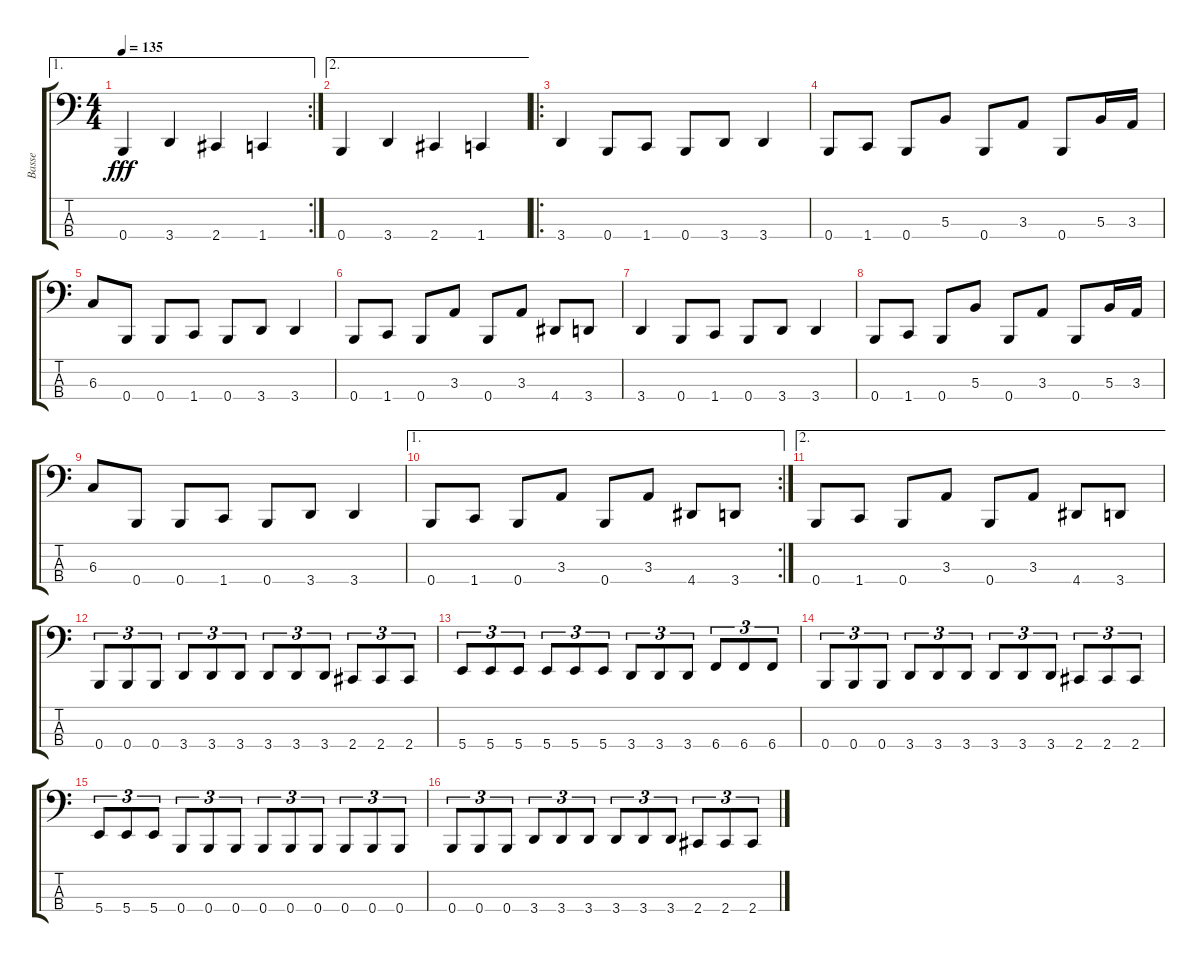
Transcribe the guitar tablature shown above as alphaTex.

\track ("Basse" "Basse") {instrument electricbassfinger}
\staff {score tabs}
\tuning (E2 B1 Gb1 B0) {hide}
\ae 1
\rc 2
\ts (4 4)
\tempo 135
\clef f4
\ks c
0.4.4{dy fff} 3.4.4 2.4.4 1.4.4 |
\ae 2
0.4.4 3.4.4 2.4.4 1.4.4 |
\ro
3.4.4 0.4.8 1.4.8 0.4.8 3.4.8 3.4.4 |
0.4.8 1.4.8 0.4.8 5.3.8 0.4.8 3.3.8 0.4.8 5.3.16 3.3.16 |
6.3.8 0.4.8 0.4.8 1.4.8 0.4.8 3.4.8 3.4.4 |
0.4.8 1.4.8 0.4.8 3.3.8 0.4.8 3.3.8 4.4.8 3.4.8 |
3.4.4 0.4.8 1.4.8 0.4.8 3.4.8 3.4.4 |
0.4.8 1.4.8 0.4.8 5.3.8 0.4.8 3.3.8 0.4.8 5.3.16 3.3.16 |
6.3.8 0.4.8 0.4.8 1.4.8 0.4.8 3.4.8 3.4.4 |
\ae 1
\rc 2
0.4.8 1.4.8 0.4.8 3.3.8 0.4.8 3.3.8 4.4.8 3.4.8 |
\ae 2
0.4.8 1.4.8 0.4.8 3.3.8 0.4.8 3.3.8 4.4.8 3.4.8 |
0.4.8{tu (3 2)} 0.4.8{tu (3 2)} 0.4.8{tu (3 2)} 3.4.8{tu (3 2)} 3.4.8{tu (3 2)} 3.4.8{tu (3 2)} 3.4.8{tu (3 2)} 3.4.8{tu (3 2)} 3.4.8{tu (3 2)} 2.4.8{tu (3 2)} 2.4.8{tu (3 2)} 2.4.8{tu (3 2)} |
5.4.8{tu (3 2)} 5.4.8{tu (3 2)} 5.4.8{tu (3 2)} 5.4.8{tu (3 2)} 5.4.8{tu (3 2)} 5.4.8{tu (3 2)} 3.4.8{tu (3 2)} 3.4.8{tu (3 2)} 3.4.8{tu (3 2)} 6.4.8{tu (3 2)} 6.4.8{tu (3 2)} 6.4.8{tu (3 2)} |
0.4.8{tu (3 2)} 0.4.8{tu (3 2)} 0.4.8{tu (3 2)} 3.4.8{tu (3 2)} 3.4.8{tu (3 2)} 3.4.8{tu (3 2)} 3.4.8{tu (3 2)} 3.4.8{tu (3 2)} 3.4.8{tu (3 2)} 2.4.8{tu (3 2)} 2.4.8{tu (3 2)} 2.4.8{tu (3 2)} |
5.4.8{tu (3 2)} 5.4.8{tu (3 2)} 5.4.8{tu (3 2)} 0.4.8{tu (3 2)} 0.4.8{tu (3 2)} 0.4.8{tu (3 2)} 0.4.8{tu (3 2)} 0.4.8{tu (3 2)} 0.4.8{tu (3 2)} 0.4.8{tu (3 2)} 0.4.8{tu (3 2)} 0.4.8{tu (3 2)} |
0.4.8{tu (3 2)} 0.4.8{tu (3 2)} 0.4.8{tu (3 2)} 3.4.8{tu (3 2)} 3.4.8{tu (3 2)} 3.4.8{tu (3 2)} 3.4.8{tu (3 2)} 3.4.8{tu (3 2)} 3.4.8{tu (3 2)} 2.4.8{tu (3 2)} 2.4.8{tu (3 2)} 2.4.8{tu (3 2)}
